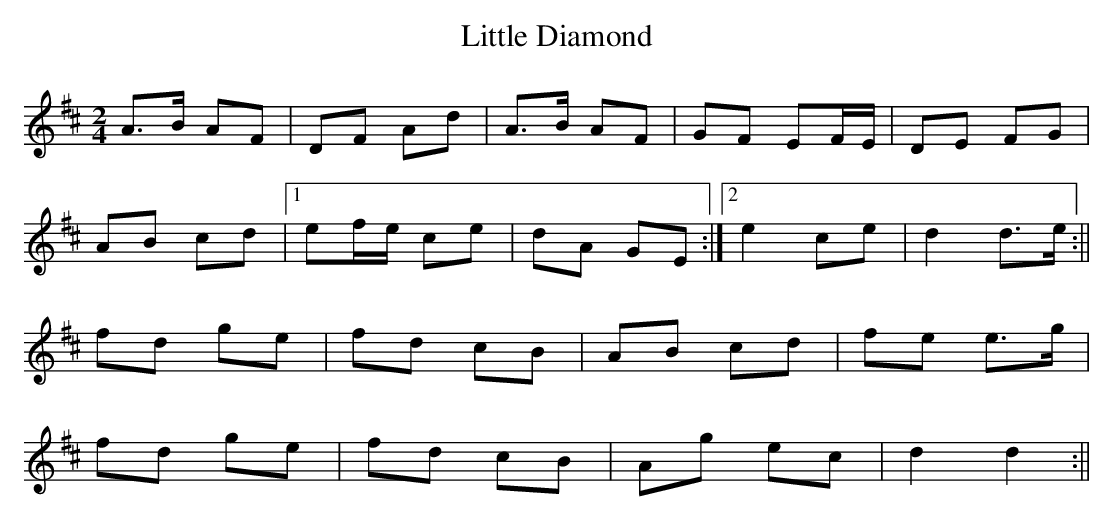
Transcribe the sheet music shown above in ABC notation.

X:1
T:Little Diamond
M:2/4
L:1/16
K:D
A3B A2F2|D2F2 A2d2|A3B A2F2|G2F2 E2FE|D2E2 F2G2|!
A2B2 c2d2|1 e2fe c2e2|d2A2 G2E2 :|2 e4 c2e2|d4 d3e :|| !
f2d2 g2e2|f2d2 c2B2|A2B2 c2d2|f2e2 e3g |!
f2d2 g2e2|f2d2 c2B2|A2g2 e2c2|d4 d4:||
